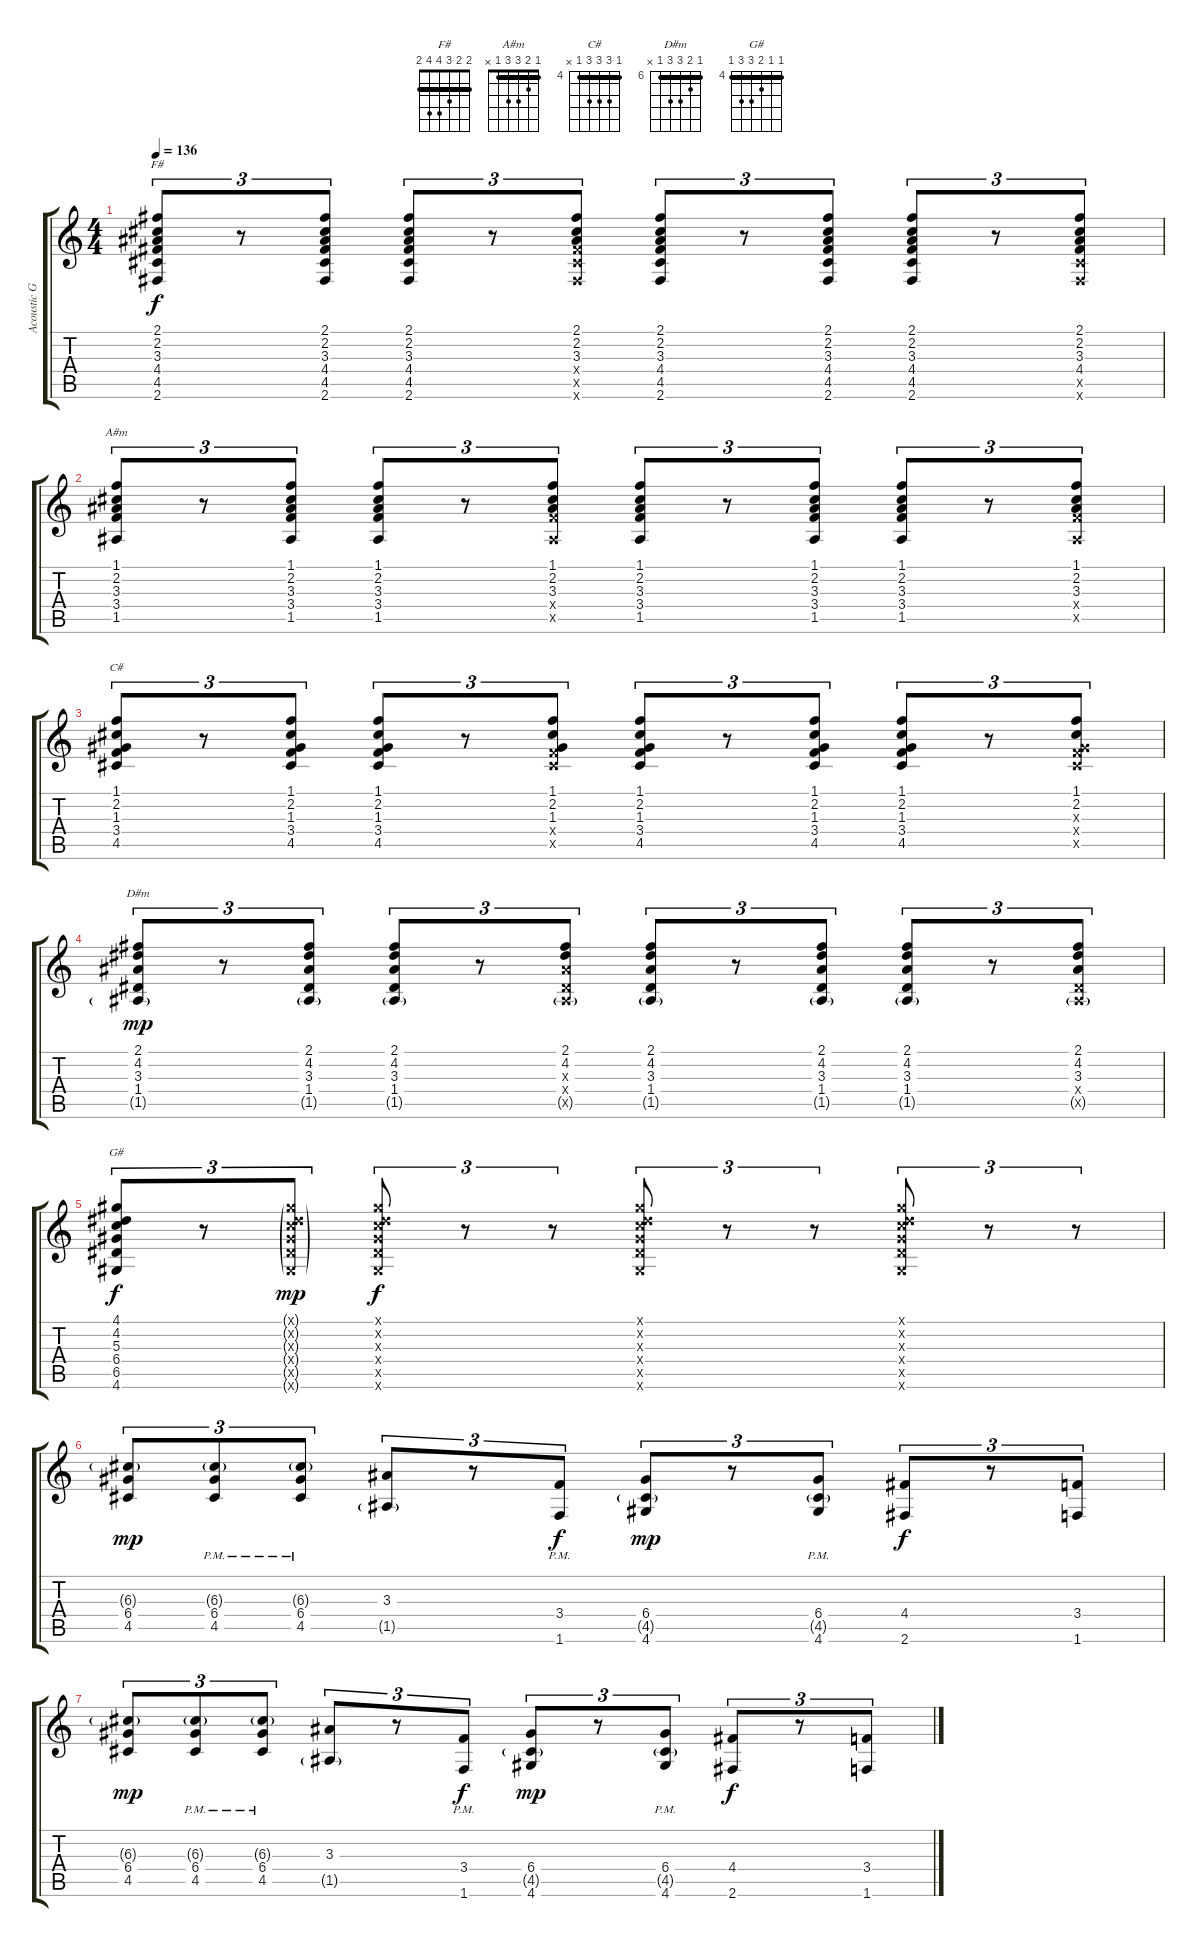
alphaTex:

\track ("Acoustic Guitar" "Acoustic G") {instrument acousticguitarsteel}
\staff {score tabs}
\tuning (E4 B3 G3 D3 A2 E2) {hide}
\chord ("F#" 2 2 3 4 4 2) {barre 2}
\chord ("A#m" 1 2 3 3 1 x) {barre 1}
\chord ("C#" 4 6 6 6 4 x) {firstfret 4 barre 4}
\chord ("D#m" 6 7 8 8 6 x) {firstfret 6 barre 6}
\chord ("G#" 4 4 5 6 6 4) {firstfret 4 barre 4}
\ts (4 4)
\tempo 136
\clef g2
\ks c
(2.1 2.2 3.3 4.4 4.5 2.6).8{tu (3 2) ch "F#" dy f} r.8{tu (3 2)} (2.1 2.2 3.3 4.4 4.5 2.6).8{tu (3 2)} (2.1 2.2 3.3 4.4 4.5 2.6).8{tu (3 2)} r.8{tu (3 2)} (2.1 2.2 3.3 4.4{x} 4.5{x} 2.6{x}).8{tu (3 2)} (2.1 2.2 3.3 4.4 4.5 2.6).8{tu (3 2)} r.8{tu (3 2)} (2.1 2.2 3.3 4.4 4.5 2.6).8{tu (3 2)} (2.1 2.2 3.3 4.4 4.5 2.6).8{tu (3 2)} r.8{tu (3 2)} (2.1 2.2 3.3 4.4 4.5{x} 2.6{x}).8{tu (3 2)} |
(1.1 2.2 3.3 3.4 1.5).8{tu (3 2) ch "A#m"} r.8{tu (3 2)} (1.1 2.2 3.3 3.4 1.5).8{tu (3 2)} (1.1 2.2 3.3 3.4 1.5).8{tu (3 2)} r.8{tu (3 2)} (1.1 2.2 3.3 3.4{x} 1.5{x}).8{tu (3 2)} (1.1 2.2 3.3 3.4 1.5).8{tu (3 2)} r.8{tu (3 2)} (1.1 2.2 3.3 3.4 1.5).8{tu (3 2)} (1.1 2.2 3.3 3.4 1.5).8{tu (3 2)} r.8{tu (3 2)} (1.1 2.2 3.3 3.4{x} 1.5{x}).8{tu (3 2)} |
(1.1 2.2 1.3 3.4 4.5).8{tu (3 2) ch "C#"} r.8{tu (3 2)} (1.1 2.2 1.3 3.4 4.5).8{tu (3 2)} (1.1 2.2 1.3 3.4 4.5).8{tu (3 2)} r.8{tu (3 2)} (1.1 2.2 1.3 3.4{x} 4.5{x}).8{tu (3 2)} (1.1 2.2 1.3 3.4 4.5).8{tu (3 2)} r.8{tu (3 2)} (1.1 2.2 1.3 3.4 4.5).8{tu (3 2)} (1.1 2.2 1.3 3.4 4.5).8{tu (3 2)} r.8{tu (3 2)} (1.1 2.2 1.3{x} 3.4{x} 4.5{x}).8{tu (3 2)} |
(2.1 4.2 3.3 1.4 1.5{g}).8{tu (3 2) ch "D#m" dy mp} r.8{tu (3 2)} (2.1 4.2 3.3 1.4 1.5{g}).8{tu (3 2)} (2.1 4.2 3.3 1.4 1.5{g}).8{tu (3 2)} r.8{tu (3 2)} (2.1 4.2 3.3{x} 1.4{x} 1.5{g x}).8{tu (3 2)} (2.1 4.2 3.3 1.4 1.5{g}).8{tu (3 2)} r.8{tu (3 2)} (2.1 4.2 3.3 1.4 1.5{g}).8{tu (3 2)} (2.1 4.2 3.3 1.4 1.5{g}).8{tu (3 2)} r.8{tu (3 2)} (2.1 4.2 3.3 1.4{x} 1.5{g x}).8{tu (3 2)} |
(4.1 4.2 5.3 6.4 6.5 4.6).8{tu (3 2) ch "G#" dy f} r.8{tu (3 2)} (4.1{g x} 4.2{g x} 5.3{g x} 6.4{g x} 6.5{g x} 4.6{g x}).8{tu (3 2) dy mp} (4.1{x} 4.2{x} 5.3{x} 6.4{x} 6.5{x} 4.6{x}).8{tu (3 2) dy f} r.8{tu (3 2)} r.8{tu (3 2)} (4.1{x} 4.2{x} 5.3{x} 6.4{x} 6.5{x} 4.6{x}).8{tu (3 2)} r.8{tu (3 2)} r.8{tu (3 2)} (4.1{x} 4.2{x} 5.3{x} 6.4{x} 6.5{x} 4.6{x}).8{tu (3 2)} r.8{tu (3 2)} r.8{tu (3 2)} |
(6.3{g} 6.4 4.5).8{tu (3 2) dy mp} (6.3{g pm} 6.4{pm} 4.5{pm}).8{tu (3 2)} (6.3{g pm} 6.4{pm} 4.5{pm}).8{tu (3 2)} (3.3 1.5{g}).8{tu (3 2)} r.8{tu (3 2)} (3.4{pm} 1.6{pm}).8{tu (3 2) dy f} (6.4 4.5{g} 4.6).8{tu (3 2) dy mp} r.8{tu (3 2)} (6.4{pm} 4.5{g} 4.6{pm}).8{tu (3 2)} (4.4 2.6).8{tu (3 2) dy f} r.8{tu (3 2)} (3.4 1.6).8{tu (3 2)} |
(6.3{g} 6.4 4.5).8{tu (3 2) dy mp} (6.3{g pm} 6.4{pm} 4.5{pm}).8{tu (3 2)} (6.3{g pm} 6.4{pm} 4.5{pm}).8{tu (3 2)} (3.3 1.5{g}).8{tu (3 2)} r.8{tu (3 2)} (3.4{pm} 1.6{pm}).8{tu (3 2) dy f} (6.4 4.5{g} 4.6).8{tu (3 2) dy mp} r.8{tu (3 2)} (6.4{pm} 4.5{g} 4.6{pm}).8{tu (3 2)} (4.4 2.6).8{tu (3 2) dy f} r.8{tu (3 2)} (3.4 1.6).8{tu (3 2)}
